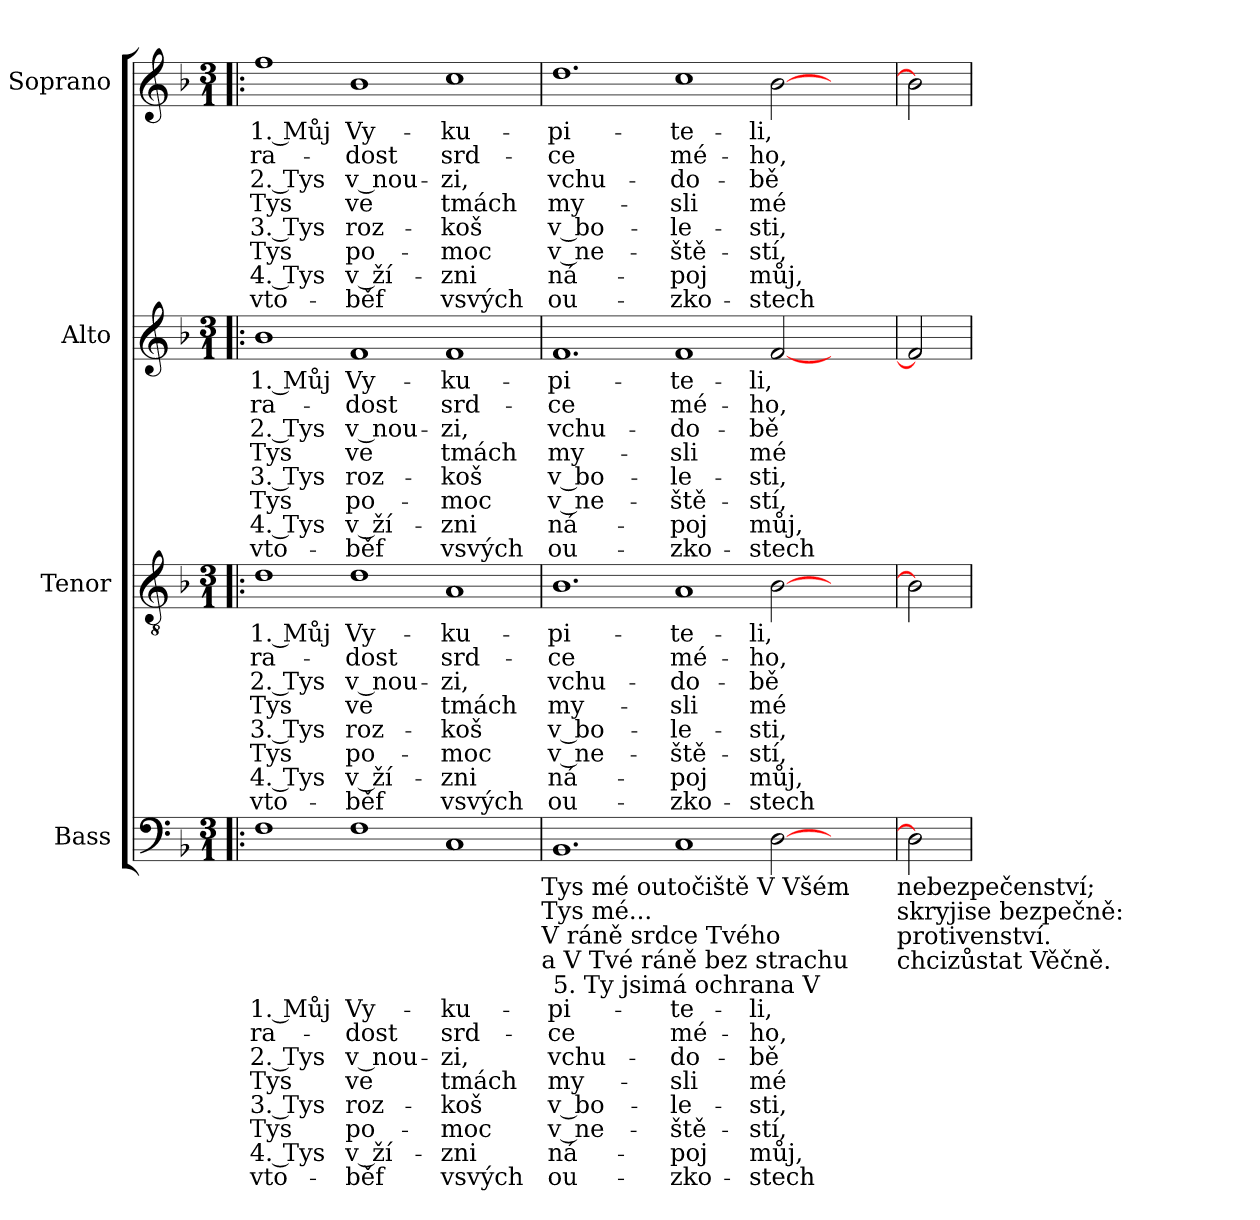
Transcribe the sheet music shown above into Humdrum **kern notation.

**kern	**text	**text	**text	**text	**text	**text	**text	**text	**kern	**text	**text	**text	**text	**text	**text	**text	**text	**kern	**text	**text	**text	**text	**text	**text	**text	**text	**kern	**text	**text	**text	**text	**text	**text	**text	**text
*part4	*part4	*part4	*part4	*part4	*part4	*part4	*part4	*part4	*part3	*part3	*part3	*part3	*part3	*part3	*part3	*part3	*part3	*part2	*part2	*part2	*part2	*part2	*part2	*part2	*part2	*part2	*part1	*part1	*part1	*part1	*part1	*part1	*part1	*part1	*part1
*staff4	*staff4	*staff4	*staff4	*staff4	*staff4	*staff4	*staff4	*staff4	*staff3	*staff3	*staff3	*staff3	*staff3	*staff3	*staff3	*staff3	*staff3	*staff2	*staff2	*staff2	*staff2	*staff2	*staff2	*staff2	*staff2	*staff2	*staff1	*staff1	*staff1	*staff1	*staff1	*staff1	*staff1	*staff1	*staff1
*I"Bass	*	*	*	*	*	*	*	*	*I"Tenor	*	*	*	*	*	*	*	*	*I"Alto	*	*	*	*	*	*	*	*	*I"Soprano	*	*	*	*	*	*	*	*
*I'B.	*	*	*	*	*	*	*	*	*I'T.	*	*	*	*	*	*	*	*	*I'A.	*	*	*	*	*	*	*	*	*I'S.	*	*	*	*	*	*	*	*
*clefF4	*	*	*	*	*	*	*	*	*clefGv2	*	*	*	*	*	*	*	*	*clefG2	*	*	*	*	*	*	*	*	*clefG2	*	*	*	*	*	*	*	*
*k[b-]	*	*	*	*	*	*	*	*	*k[b-]	*	*	*	*	*	*	*	*	*k[b-]	*	*	*	*	*	*	*	*	*k[b-]	*	*	*	*	*	*	*	*
*F:	*	*	*	*	*	*	*	*	*F:	*	*	*	*	*	*	*	*	*F:	*	*	*	*	*	*	*	*	*F:	*	*	*	*	*	*	*	*
*M3/1	*	*	*	*	*	*	*	*	*M3/1	*	*	*	*	*	*	*	*	*M3/1	*	*	*	*	*	*	*	*	*M3/1	*	*	*	*	*	*	*	*
=1!|:	=1!|:	=1!|:	=1!|:	=1!|:	=1!|:	=1!|:	=1!|:	=1!|:	=1!|:	=1!|:	=1!|:	=1!|:	=1!|:	=1!|:	=1!|:	=1!|:	=1!|:	=1!|:	=1!|:	=1!|:	=1!|:	=1!|:	=1!|:	=1!|:	=1!|:	=1!|:	=1!|:	=1!|:	=1!|:	=1!|:	=1!|:	=1!|:	=1!|:	=1!|:	=1!|:
!	!LO:LY:a:rj	!LO:LY:a:rj	!LO:LY:a:rj	!LO:LY:a:rj	!LO:LY:a:rj	!LO:LY:a:rj	!LO:LY:a:rj	!LO:LY:a:rj	!	!LO:LY:a:rj	!LO:LY:a:rj	!LO:LY:a:rj	!LO:LY:a:rj	!LO:LY:a:rj	!LO:LY:a:rj	!LO:LY:a:rj	!LO:LY:a:rj	!	!LO:LY:a:rj	!LO:LY:a:rj	!LO:LY:a:rj	!LO:LY:a:rj	!LO:LY:a:rj	!LO:LY:a:rj	!LO:LY:a:rj	!LO:LY:a:rj	!	!LO:LY:b:rj	!LO:LY:b:rj	!LO:LY:b:rj	!LO:LY:b:rj	!LO:LY:b:rj	!LO:LY:b:rj	!LO:LY:b:rj	!LO:LY:b:rj
1F	1. Můj	ra-	2. Tys	Tys	3. Tys	Tys	4. Tys	vto-	1d	1. Můj	ra-	2. Tys	Tys	3. Tys	Tys	4. Tys	vto-	1b-	1. Můj	ra-	2. Tys	Tys	3. Tys	Tys	4. Tys	vto-	1ff	1. Můj	ra-	2. Tys	Tys	3. Tys	Tys	4. Tys	vto-
!	!LO:LY:a	!LO:LY:a	!LO:LY:a	!LO:LY:a	!LO:LY:a	!LO:LY:a	!LO:LY:a	!LO:LY:a	!	!LO:LY:a	!LO:LY:a	!LO:LY:a	!LO:LY:a	!LO:LY:a	!LO:LY:a	!LO:LY:a	!LO:LY:a	!	!LO:LY:a	!LO:LY:a	!LO:LY:a	!LO:LY:a	!LO:LY:a	!LO:LY:a	!LO:LY:a	!LO:LY:a	!	!LO:LY:b	!LO:LY:b	!LO:LY:b	!LO:LY:b	!LO:LY:b	!LO:LY:b	!LO:LY:b	!LO:LY:b
1F	Vy-	-dost	v nou-	ve	roz-	po-	v ží-	-běf	1d	Vy-	-dost	v nou-	ve	roz-	po-	v ží-	-běf	1f	Vy-	-dost	v nou-	ve	roz-	po-	v ží-	-běf	1b-	Vy-	-dost	v nou-	ve	roz-	po-	v ží-	-běf
!	!LO:LY:a	!LO:LY:a	!LO:LY:a	!LO:LY:a	!LO:LY:a	!LO:LY:a	!LO:LY:a	!LO:LY:a	!	!LO:LY:a	!LO:LY:a	!LO:LY:a	!LO:LY:a	!LO:LY:a	!LO:LY:a	!LO:LY:a	!LO:LY:a	!	!LO:LY:a	!LO:LY:a	!LO:LY:a	!LO:LY:a	!LO:LY:a	!LO:LY:a	!LO:LY:a	!LO:LY:a	!	!LO:LY:b	!LO:LY:b	!LO:LY:b	!LO:LY:b	!LO:LY:b	!LO:LY:b	!LO:LY:b	!LO:LY:b
1C	-ku-	srd-	-zi,	tmách	-koš	-moc	-zni	vsvých	1A	-ku-	srd-	-zi,	tmách	-koš	-moc	-zni	vsvých	1f	-ku-	srd-	-zi,	tmách	-koš	-moc	-zni	vsvých	1cc	-ku-	srd-	-zi,	tmách	-koš	-moc	-zni	vsvých
!LO:TX:b:t=Tys mé outočiště V Všém	!	!	!	!	!	!	!	!	!	!	!	!	!	!	!	!	!	!	!	!	!	!	!	!	!	!	!	!	!	!	!	!	!	!	!
!LO:TX:b:t=Tys mé...	!	!	!	!	!	!	!	!	!	!	!	!	!	!	!	!	!	!	!	!	!	!	!	!	!	!	!	!	!	!	!	!	!	!	!
!LO:TX:b:t=V ráně srdce Tvého	!	!	!	!	!	!	!	!	!	!	!	!	!	!	!	!	!	!	!	!	!	!	!	!	!	!	!	!	!	!	!	!	!	!	!
!LO:TX:b:t=a V Tvé ráně bez strachu	!	!	!	!	!	!	!	!	!	!	!	!	!	!	!	!	!	!	!	!	!	!	!	!	!	!	!	!	!	!	!	!	!	!	!
=2	=2	=2	=2	=2	=2	=2	=2	=2	=2	=2	=2	=2	=2	=2	=2	=2	=2	=2	=2	=2	=2	=2	=2	=2	=2	=2	=2	=2	=2	=2	=2	=2	=2	=2	=2
!LO:TX:b:t=5. Ty jsimá ochrana V	!	!	!	!	!	!	!	!	!	!	!	!	!	!	!	!	!	!	!	!	!	!	!	!	!	!	!	!	!	!	!	!	!	!	!
!	!LO:LY:a	!LO:LY:a	!LO:LY:a	!LO:LY:a	!LO:LY:a	!LO:LY:a	!LO:LY:a	!LO:LY:a	!	!LO:LY:a	!LO:LY:a	!LO:LY:a	!LO:LY:a	!LO:LY:a	!LO:LY:a	!LO:LY:a	!LO:LY:a	!	!LO:LY:a	!LO:LY:a	!LO:LY:a	!LO:LY:a	!LO:LY:a	!LO:LY:a	!LO:LY:a	!LO:LY:a	!	!LO:LY:b	!LO:LY:b	!LO:LY:b	!LO:LY:b	!LO:LY:b	!LO:LY:b	!LO:LY:b	!LO:LY:b
1.BB-	-pi-	-ce	vchu-	my-	v bo-	v ne-	ná-	ou-	1.B-	-pi-	-ce	vchu-	my-	v bo-	v ne-	ná-	ou-	1.f	-pi-	-ce	vchu-	my-	v bo-	v ne-	ná-	ou-	1.dd	-pi-	-ce	vchu-	my-	v bo-	v ne-	ná-	ou-
!	!LO:LY:a	!LO:LY:a	!LO:LY:a	!LO:LY:a	!LO:LY:a	!LO:LY:a	!LO:LY:a	!LO:LY:a	!	!LO:LY:a	!LO:LY:a	!LO:LY:a	!LO:LY:a	!LO:LY:a	!LO:LY:a	!LO:LY:a	!LO:LY:a	!	!LO:LY:a	!LO:LY:a	!LO:LY:a	!LO:LY:a	!LO:LY:a	!LO:LY:a	!LO:LY:a	!LO:LY:a	!	!LO:LY:b	!LO:LY:b	!LO:LY:b	!LO:LY:b	!LO:LY:b	!LO:LY:b	!LO:LY:b	!LO:LY:b
1C	-te-	mé-	-do-	-sli	-le-	-ště-	-poj	-zko-	1A	-te-	mé-	-do-	-sli	-le-	-ště-	-poj	-zko-	1f	-te-	mé-	-do-	-sli	-le-	-ště-	-poj	-zko-	1cc	-te-	mé-	-do-	-sli	-le-	-ště-	-poj	-zko-
!	!LO:LY:a:rj	!LO:LY:a:rj	!LO:LY:a:rj	!LO:LY:a:rj	!LO:LY:a:rj	!LO:LY:a:rj	!LO:LY:a:rj	!LO:LY:a:rj	!	!LO:LY:a:rj	!LO:LY:a:rj	!LO:LY:a:rj	!LO:LY:a:rj	!LO:LY:a:rj	!LO:LY:a:rj	!LO:LY:a:rj	!LO:LY:a:rj	!	!LO:LY:a:rj	!LO:LY:a:rj	!LO:LY:a:rj	!LO:LY:a:rj	!LO:LY:a:rj	!LO:LY:a:rj	!LO:LY:a:rj	!LO:LY:a:rj	!	!LO:LY:b:rj	!LO:LY:b:rj	!LO:LY:b:rj	!LO:LY:b:rj	!LO:LY:b:rj	!LO:LY:b:rj	!LO:LY:b:rj	!LO:LY:b:rj
[2D	-li,	-ho,	-bě	mé	-sti,	-stí,	můj,	-stech	[2B-	-li,	-ho,	-bě	mé	-sti,	-stí,	můj,	-stech	[2f	-li,	-ho,	-bě	mé	-sti,	-stí,	můj,	-stech	[2b-	-li,	-ho,	-bě	mé	-sti,	-stí,	můj,	-stech
2ryy	.	.	.	.	.	.	.	.	2ryy	.	.	.	.	.	.	.	.	2ryy	.	.	.	.	.	.	.	.	2ryy	.	.	.	.	.	.	.	.
!LO:TX:b:t=nebezpečenství;	!	!	!	!	!	!	!	!	!	!	!	!	!	!	!	!	!	!	!	!	!	!	!	!	!	!	!	!	!	!	!	!	!	!	!
!LO:TX:b:t=skryjise bezpečně&colon;	!	!	!	!	!	!	!	!	!	!	!	!	!	!	!	!	!	!	!	!	!	!	!	!	!	!	!	!	!	!	!	!	!	!	!
!LO:TX:b:t=protivenství.	!	!	!	!	!	!	!	!	!	!	!	!	!	!	!	!	!	!	!	!	!	!	!	!	!	!	!	!	!	!	!	!	!	!	!
!LO:TX:b:t=chcizůstat Věčně.	!	!	!	!	!	!	!	!	!	!	!	!	!	!	!	!	!	!	!	!	!	!	!	!	!	!	!	!	!	!	!	!	!	!	!
=3	=3	=3	=3	=3	=3	=3	=3	=3	=3	=3	=3	=3	=3	=3	=3	=3	=3	=3	=3	=3	=3	=3	=3	=3	=3	=3	=3	=3	=3	=3	=3	=3	=3	=3	=3
2D]	.	.	.	.	.	.	.	.	2B-]	.	.	.	.	.	.	.	.	2f]	.	.	.	.	.	.	.	.	2b-]	.	.	.	.	.	.	.	.
=	=	=	=	=	=	=	=	=	=	=	=	=	=	=	=	=	=	=	=	=	=	=	=	=	=	=	=	=	=	=	=	=	=	=	=
*-	*-	*-	*-	*-	*-	*-	*-	*-	*-	*-	*-	*-	*-	*-	*-	*-	*-	*-	*-	*-	*-	*-	*-	*-	*-	*-	*-	*-	*-	*-	*-	*-	*-	*-	*-
